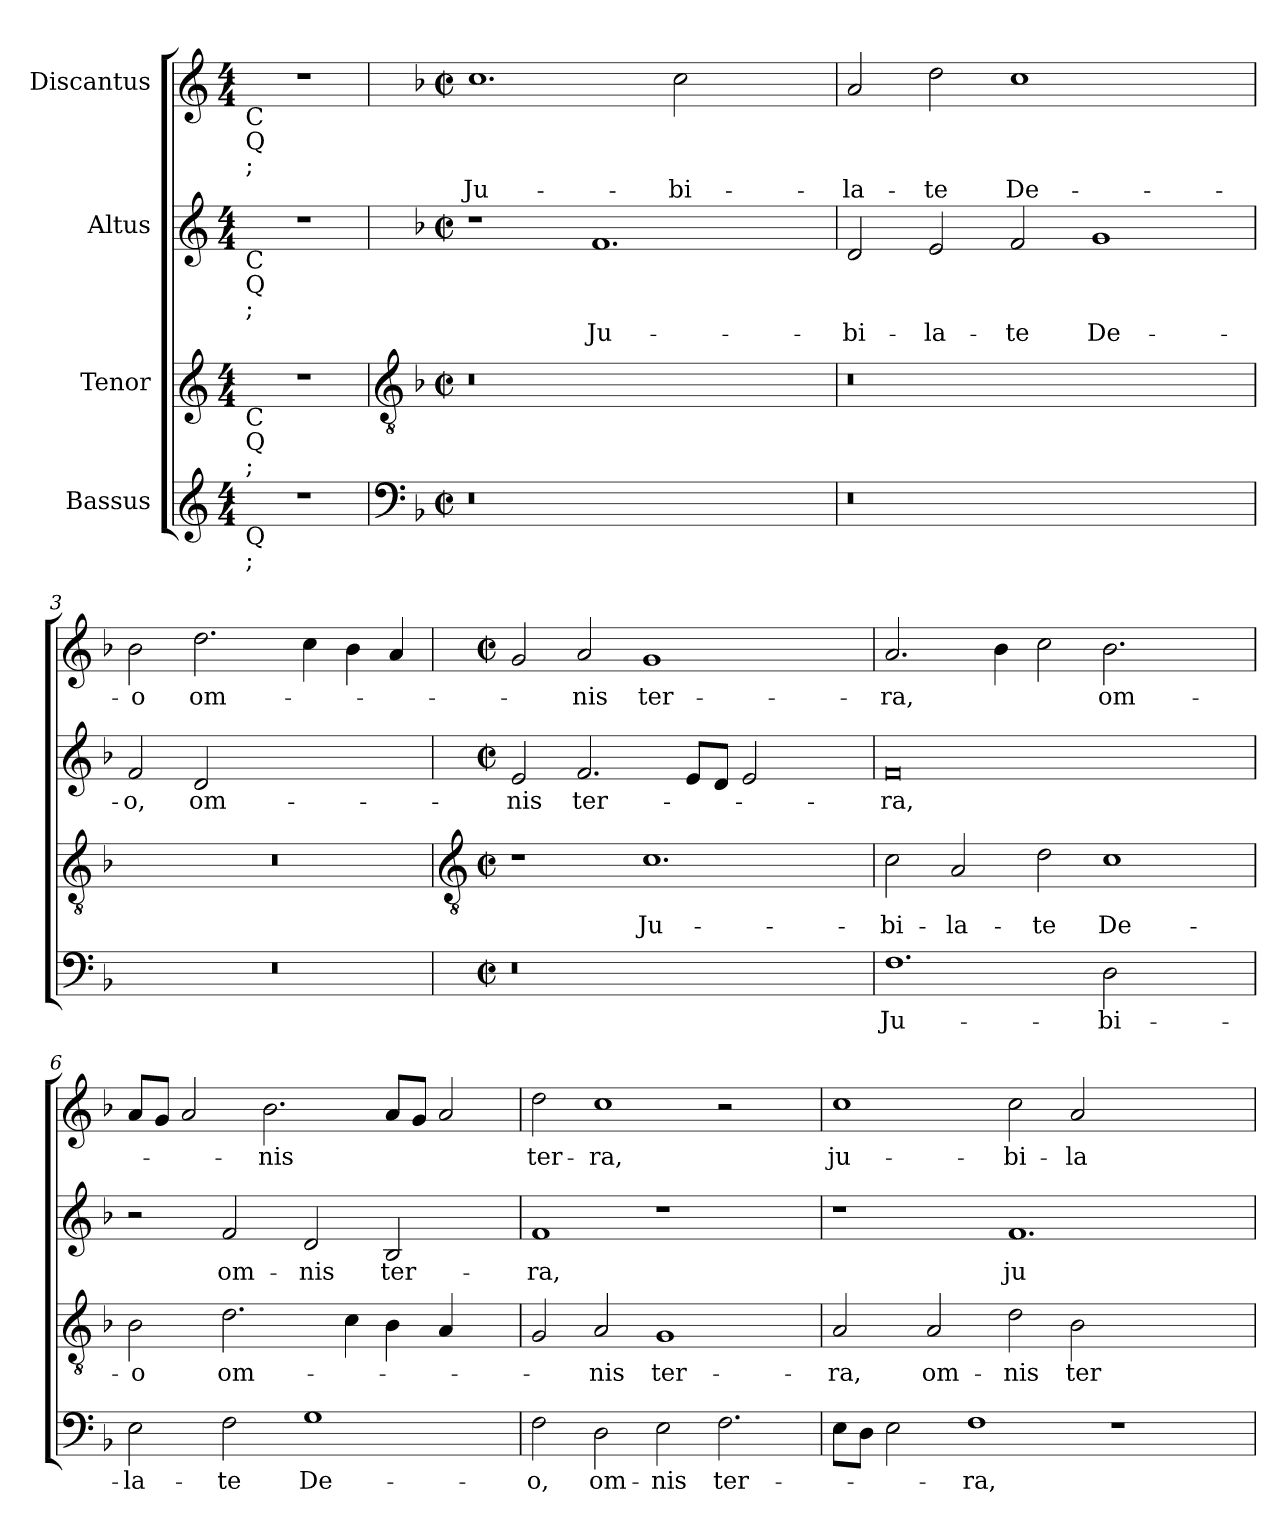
**kern	**text	**kern	**text	**kern	**text	**kern	**text
*part4	*part4	*part3	*part3	*part2	*part2	*part1	*part1
*staff4	*staff4	*staff3	*staff3	*staff2	*staff2	*staff1	*staff1
*I"Bassus	*	*I"Tenor	*	*I"Altus	*	*I"Discantus	*
*clefG2	*	*clefG2	*	*clefG2	*	*clefG2	*
*k[]	*	*k[]	*	*k[]	*	*k[]	*
*C:	*	*C:	*	*C:	*	*C:	*
*M4/4	*	*M4/4	*	*M4/4	*	*M4/4	*
=	=	=	=	=	=	=	=
!	!	!	!	!	!	!LO:TX:b:t=C	!
!	!	!	!	!	!	!LO:TX:b:t=Q	!
!	!	!	!	!	!	!LO:TX:b:t=;	!
!	!	!	!	!LO:TX:b:t=C	!	!	!
!	!	!	!	!LO:TX:b:t=Q	!	!	!
!	!	!	!	!LO:TX:b:t=;	!	!	!
!	!	!LO:TX:b:t=C	!	!	!	!	!
!	!	!LO:TX:b:t=Q	!	!	!	!	!
!	!	!LO:TX:b:t=;	!	!	!	!	!
!LO:TX:b:t=Q	!	!	!	!	!	!	!
!LO:TX:b:t=;	!	!	!	!	!	!	!
1r	.	1r	.	1r	.	1r	.
!!LO:LB:g=z
=1	=1	=1	=1	=1	=1	=1	=1
*clefF4	*	*clefGv2	*	*	*	*	*
*k[b-]	*	*k[b-]	*	*k[b-]	*	*k[b-]	*
*F:	*	*F:	*	*F:	*	*F:	*
*M4/2	*	*M4/2	*	*M4/2	*	*M4/2	*
*met(c|)	*	*met(c|)	*	*met(c|)	*	*met(c|)	*
!	!	!	!	!	!	!	!LO:LY:b
0r	.	0r	.	1r	.	1.cc	Ju-
!	!	!	!	!	!LO:LY:b	!	!
.	.	.	.	1.f	Ju-	.	.
!	!	!	!	!	!	!	!LO:LY:b
.	.	.	.	.	.	2cc	-bi-
2ryy	.	2ryy	.	.	.	2ryy	.
=2	=2	=2	=2	=2	=2	=2	=2
!	!	!	!	!	!LO:LY:b	!	!LO:LY:b
0r	.	0r	.	2d	-bi-	2a	-la-
!	!	!	!	!	!LO:LY:b	!	!LO:LY:b
.	.	.	.	2e	-la-	2dd	-te
!	!	!	!	!	!LO:LY:b	!	!LO:LY:b
.	.	.	.	2f	-te	1cc	De-
!	!	!	!	!	!LO:LY:b	!	!
.	.	.	.	1g	De-	.	.
2ryy	.	2ryy	.	.	.	2ryy	.
=3	=3	=3	=3	=3	=3	=3	=3
!	!	!	!	!	!LO:LY:b	!	!LO:LY:b
0r	.	0r	.	2f	-o,	2b-	-o
!	!	!	!	!	!LO:LY:b	!	!LO:LY:b
.	.	.	.	2d	om-	2.dd	om-
.	.	.	.	1ryy	.	.	.
.	.	.	.	.	.	4cc	.
.	.	.	.	.	.	4b-	.
.	.	.	.	.	.	4a	.
!!LO:LB:g=z
=4	=4	=4	=4	=4	=4	=4	=4
*	*	*clefGv2	*	*	*	*	*
*M4/2	*	*M4/2	*	*M4/2	*	*M4/2	*
*met(c|)	*	*met(c|)	*	*met(c|)	*	*met(c|)	*
!	!	!	!	!	!LO:LY:b	!	!
0r	.	1r	.	2e	-nis	2g	.
!	!	!	!	!	!LO:LY:b	!	!LO:LY:b
.	.	.	.	2.f	ter-	2a	-nis
!	!	!	!LO:LY:b	!	!	!	!LO:LY:b
.	.	1.c	Ju-	.	.	1g	ter-
.	.	.	.	8eL	.	.	.
.	.	.	.	8dJ	.	.	.
.	.	.	.	2e	.	.	.
2ryy	.	.	.	2ryy	.	2ryy	.
=5	=5	=5	=5	=5	=5	=5	=5
!	!LO:LY:b	!	!LO:LY:b	!	!LO:LY:b	!	!LO:LY:b
1.F	Ju-	2c	-bi-	0f	-ra,	2.a	-ra,
!	!	!	!LO:LY:b	!	!	!	!
.	.	2A	-la-	.	.	.	.
.	.	.	.	.	.	4b-	.
!	!	!	!LO:LY:b	!	!	!	!
.	.	2d	-te	.	.	2cc	.
!	!LO:LY:b	!	!LO:LY:b	!	!	!	!LO:LY:b
2D	-bi-	1c	De-	.	.	2.b-	om-
2ryy	.	.	.	2ryy	.	.	.
.	.	.	.	.	.	4ryy	.
=6	=6	=6	=6	=6	=6	=6	=6
!	!LO:LY:b	!	!LO:LY:b	!	!	!	!
2E	-la-	2B-	-o	2r	.	8aL	.
.	.	.	.	.	.	8gJ	.
.	.	.	.	.	.	2a	.
!	!LO:LY:b	!	!LO:LY:b	!	!LO:LY:b	!	!
2F	-te	2.d	om-	2f	om-	.	.
!	!	!	!	!	!	!	!LO:LY:b
.	.	.	.	.	.	2.b-	-nis
!	!LO:LY:b	!	!	!	!LO:LY:b	!	!
1G	De-	.	.	2d	-nis	.	.
.	.	4c	.	.	.	.	.
!	!	!	!	!	!LO:LY:b	!	!
.	.	4B-	.	2B-	ter-	8aL	.
.	.	.	.	.	.	8gJ	.
.	.	4A	.	.	.	2a	.
4ryy	.	4ryy	.	4ryy	.	.	.
=7	=7	=7	=7	=7	=7	=7	=7
!	!LO:LY:b	!	!	!	!LO:LY:b	!	!LO:LY:b
2F	-o,	2G	.	1f	-ra,	2dd	ter-
!	!LO:LY:b	!	!LO:LY:b	!	!	!	!LO:LY:b
2D	om-	2A	-nis	.	.	1cc	-ra,
!	!LO:LY:b	!	!LO:LY:b	!	!	!	!
2E	-nis	1G	ter-	1r	.	.	.
!	!LO:LY:b	!	!	!	!	!	!
2.F	ter-	.	.	.	.	2r	.
.	.	4ryy	.	4ryy	.	4ryy	.
=8	=8	=8	=8	=8	=8	=8	=8
!	!	!	!LO:LY:b	!	!	!	!LO:LY:b
8EL	.	2A	-ra,	1r	.	1cc	ju-
8DJ	.	.	.	.	.	.	.
2E	.	.	.	.	.	.	.
!	!	!	!LO:LY:b	!	!	!	!
.	.	2A	om-	.	.	.	.
!	!LO:LY:b	!	!	!	!	!	!
1F	-ra,	.	.	.	.	.	.
!	!	!	!LO:LY:b	!	!LO:LY:b	!	!LO:LY:b
.	.	2d	-nis	1.f	ju-	2cc	-bi-
!	!	!	!LO:LY:b	!	!	!	!LO:LY:b
.	.	2B-	ter-	.	.	2a	-la-
1r	.	.	.	.	.	.	.
.	.	2.ryy	.	.	.	2.ryy	.
.	.	.	.	4ryy	.	.	.
=	=	=	=	=	=	=	=
*-	*-	*-	*-	*-	*-	*-	*-
